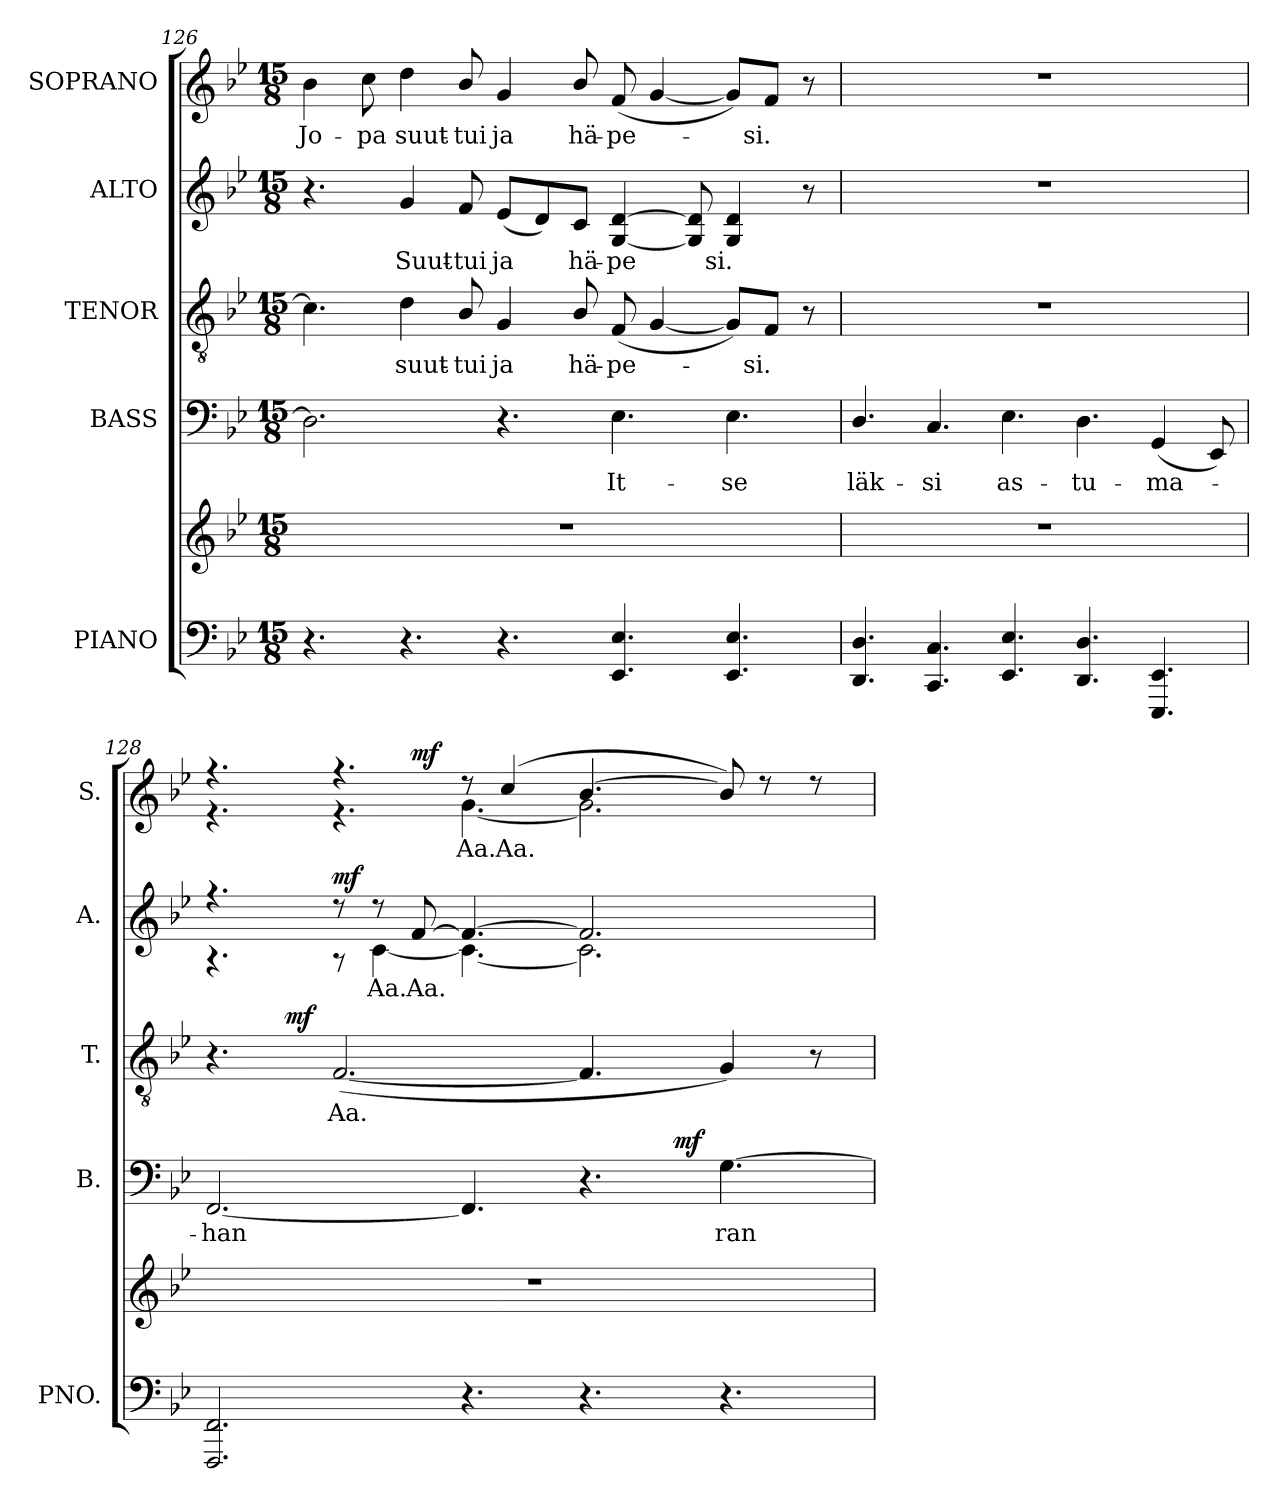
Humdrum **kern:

**kern	**kern	**kern	**text	**dynam	**kern	**text	**dynam	**kern	**text	**dynam	**kern	**text	**dynam
*part5	*part5	*part4	*part4	*part4	*part3	*part3	*part3	*part2	*part2	*part2	*part1	*part1	*part1
*staff6	*staff5	*staff4	*staff4	*staff4	*staff3	*staff3	*staff3	*staff2	*staff2	*staff2	*staff1	*staff1	*staff1
*I"PIANO	*	*I"BASS	*	*	*I"TENOR	*	*	*I"ALTO	*	*	*I"SOPRANO	*	*
*I'PNO.	*	*I'B.	*	*	*I'T.	*	*	*I'A.	*	*	*I'S.	*	*
*clefF4	*clefG2	*clefF4	*	*	*clefGv2	*	*	*clefG2	*	*	*clefG2	*	*
*	*	*	*	*	*ITrd7c12	*	*	*	*	*	*	*	*
*k[b-e-]	*k[b-e-]	*k[b-e-]	*	*	*k[b-e-]	*	*	*k[b-e-]	*	*	*k[b-e-]	*	*
*g:	*g:	*g:	*	*	*g:	*	*	*g:	*	*	*g:	*	*
*M15/8	*M15/8	*M15/8	*	*	*M15/8	*	*	*M15/8	*	*	*M15/8	*	*
=126	=126	=126	=126	=126	=126	=126	=126	=126	=126	=126	=126	=126	=126
!	!LO:N:vis=1	!	!	!	!	!	!	!	!	!	!	!	!
!	!	!	!	!	!	!	!	!	!	!	!	!LO:LY:b:color=#000000	!
4.r	1...r	2.Di\]	.	.	4.Ci\]	.	.	4.r	.	.	4b-i\	Jo-	.
!	!	!	!	!	!	!	!	!	!	!	!	!LO:LY:b:color=#000000	!
.	.	.	.	.	.	.	.	.	.	.	8cci\	-pa	.
!	!	!	!	!	!	!LO:LY:b:color=#000000	!	!	!	!	!	!	!
!	!	!	!	!	!	!	!	!	!LO:LY:b:color=#000000	!	!	!	!
!	!	!	!	!	!	!	!	!	!	!	!	!LO:LY:b:color=#000000	!
4.r	.	.	.	.	4Di\	suut-	.	4gi/	Suut-	.	4ddi\	suut-	.
!	!	!	!	!	!	!LO:LY:b:color=#000000	!	!	!	!	!	!	!
!	!	!	!	!	!	!	!	!	!LO:LY:b:color=#000000	!	!	!	!
!	!	!	!	!	!	!	!	!	!	!	!	!LO:LY:b:color=#000000	!
.	.	.	.	.	8BB-i/	-tui	.	8fi/	-tui	.	8b-i/	-tui	.
!	!	!	!	!	!	!LO:LY:b:color=#000000	!	!	!	!	!	!	!
!	!	!	!	!	!	!	!	!	!LO:LY:b:color=#000000	!	!	!	!
!	!	!	!	!	!	!	!	!	!	!	!	!LO:LY:b:color=#000000	!
4.r	.	4.r	.	.	4GGi/	ja	.	(8e-i/L	ja	.	4gi/	ja	.
.	.	.	.	.	.	.	.	8di/)	.	.	.	.	.
!	!	!	!	!	!	!LO:LY:b:color=#000000	!	!	!	!	!	!	!
!	!	!	!	!	!	!	!	!	!LO:LY:b:color=#000000	!	!	!	!
!	!	!	!	!	!	!	!	!	!	!	!	!LO:LY:b:color=#000000	!
.	.	.	.	.	8BB-i/	hä-	.	8ci/J	hä-	.	8b-i/	hä-	.
!	!	!	!LO:LY:b:color=#000000	!	!	!	!	!	!	!	!	!	!
!	!	!	!	!	!	!LO:LY:b:color=#000000	!	!	!	!	!	!	!
!	!	!	!	!	!	!	!	!	!LO:LY:b:color=#000000	!	!	!	!
!	!	!	!	!	!	!	!	!	!	!	!	!LO:LY:b:color=#000000	!
4.EE-i/ 4.E-i	.	4.E-i\	It-	.	(8FFi/	-pe-	.	[4Gi/ [4di	-pe	.	(8fi/	-pe-	.
.	.	.	.	.	[4GGi/	.	.	.	.	.	[4gi/	.	.
.	.	.	.	.	.	.	.	8Gi/] 8di]	.	.	.	.	.
!	!	!	!LO:LY:b:color=#000000	!	!	!	!	!	!	!	!	!	!
!	!	!	!	!	!	!	!	!	!LO:LY:b:color=#000000	!	!	!	!
4.EE-i/ 4.E-i	.	4.E-i\	-se	.	8GGi/L])	.	.	4Gi/ 4di	si.	.	8gi/L])	.	.
!	!	!	!	!	!	!LO:LY:b:color=#000000	!	!	!	!	!	!	!
!	!	!	!	!	!	!	!	!	!	!	!	!LO:LY:b:color=#000000	!
.	.	.	.	.	8FFi/J	-si.	.	.	.	.	8fi/J	-si.	.
.	.	.	.	.	8r	.	.	8r	.	.	8r	.	.
!!LO:LB:g=z
=127	=127	=127	=127	=127	=127	=127	=127	=127	=127	=127	=127	=127	=127
!	!LO:N:vis=1	!	!	!	!	!	!	!	!	!	!	!	!
!	!	!	!LO:LY:b:color=#000000	!	!LO:N:vis=1	!	!	!LO:N:vis=1	!	!	!LO:N:vis=1	!	!
4.DDi/ 4.Di	1...r	4.Di/	läk-	.	1...r	.	.	1...r	.	.	1...r	.	.
!	!	!	!LO:LY:b:color=#000000	!	!	!	!	!	!	!	!	!	!
4.CCi/ 4.Ci	.	4.Ci/	-si	.	.	.	.	.	.	.	.	.	.
!	!	!	!LO:LY:b:color=#000000	!	!	!	!	!	!	!	!	!	!
4.EE-i/ 4.E-i	.	4.E-i\	as-	.	.	.	.	.	.	.	.	.	.
!	!	!	!LO:LY:b:color=#000000	!	!	!	!	!	!	!	!	!	!
4.DDi/ 4.Di	.	4.Di\	-tu-	.	.	.	.	.	.	.	.	.	.
!	!	!	!LO:LY:b:color=#000000	!	!	!	!	!	!	!	!	!	!
4.EEE-i/ 4.EE-i	.	(4GGi/	-ma-	.	.	.	.	.	.	.	.	.	.
.	.	8EE-i/)	.	.	.	.	.	.	.	.	.	.	.
=128	=128	=128	=128	=128	=128	=128	=128	=128	=128	=128	=128	=128	=128
!	!LO:N:vis=1	!	!	!	!	!	!	!	!	!	!	!	!
!	!	!	!LO:LY:b:color=#000000	!	!	!	!	!	!	!	!	!	!
*	*	*^	*	*	*^	*	*	*^	*	*	*^	*	*
*	*	*	*	*	*	*	*	*	*	*	*	*	*	*	*^	*	*
2.FFFi/ 2.FFi	1...r	[2.FFi/	1ryy	-han	.	4.r	8ryy	.	.	4.r	4.r	.	.	4.r	4.r	2ryy	.	.
.	.	.	.	.	.	.	16ryy	.	.	.	.	.	.	.	.	.	.	.
.	.	.	.	.	.	.	64.ryy	.	.	.	.	.	.	.	.	.	.	.
.	.	.	.	.	.	.	1ryy	.	mf	.	.	.	.	.	.	.	.	.
!	!	!	!	!	!	!	!	!LO:LY:b:color=#000000	!	!	!	!	!	!	!	!	!	!
.	.	.	.	.	.	([2.FFi/	.	Aa.	.	8r	8r	.	mf	4.r	4.r	.	.	.
!	!	!	!	!	!	!	!	!	!	!	!	!LO:LY:b:color=#000000	!	!	!	!	!	!
.	.	.	.	.	.	.	.	.	.	8r	[4ci\	Aa.	.	.	.	8ryy	.	.
!	!	!	!	!	!	!	!	!	!	!	!	!LO:LY:a:color=#000000	!	!	!	!	!	!
.	.	.	.	.	.	.	.	.	.	[8fi/	.	Aa.	.	.	.	1ryy	.	mf
!	!	!	!	!	!	!	!	!	!	!	!	!	!	!	!	!	!LO:LY:b:color=#000000	!
4.r	.	4.FFi/]	.	.	.	.	.	.	.	4.fi/_	4.ci\_	.	.	8r	[4.gi\	.	Aa.	.
!	!	!	!	!	!	!	!	!	!	!	!	!	!	!	!	!	!LO:LY:a:color=#000000	!
.	.	.	.	.	.	.	.	.	.	.	.	.	.	(4cci/	.	.	Aa.	.
.	.	.	4ryy	.	.	.	.	.	.	.	.	.	.	.	.	.	.	.
4.r	.	4.r	.	.	.	4.FFi/]	.	.	.	2.fi/]	2.ci\]	.	.	[4.b-i/	2.gi\]	.	.	.
.	.	.	.	.	.	.	2ryy	.	.	.	.	.	.	.	.	.	.	.
.	.	.	16ryy	.	.	.	.	.	.	.	.	.	.	.	.	.	.	.
.	.	.	32ryy	.	.	.	.	.	.	.	.	.	.	.	.	.	.	.
.	.	.	1024ryy	.	.	.	.	.	.	.	.	.	.	.	.	.	.	.
.	.	.	2ryy	.	mf	.	.	.	.	.	.	.	.	.	.	.	.	.
!	!	!	!	!LO:LY:b:color=#000000	!	!	!	!	!	!	!	!	!	!	!	!	!	!
4.r	.	[4.Gi\	.	ran-	.	4GGi/)	.	.	.	.	.	.	.	8b-i/])	.	.	.	.
.	.	.	.	.	.	.	.	.	.	.	.	.	.	8r	.	4ryy	.	.
.	.	.	.	.	.	.	8ryy	.	.	.	.	.	.	.	.	.	.	.
.	.	.	.	.	.	8r	.	.	.	.	.	.	.	8r	.	.	.	.
.	.	.	.	.	.	.	32ryy	.	.	.	.	.	.	.	.	.	.	.
.	.	.	64ryy	.	.	.	.	.	.	.	.	.	.	.	.	.	.	.
.	.	.	128...ryy	.	.	.	.	.	.	.	.	.	.	.	.	.	.	.
.	.	.	.	.	.	.	128ryy	.	.	.	.	.	.	.	.	.	.	.
*	*	*v	*v	*	*	*	*	*	*	*v	*v	*	*	*v	*v	*v	*	*
*	*	*	*	*	*v	*v	*	*	*	*	*	*	*	*
=	=	=	=	=	=	=	=	=	=	=	=	=	=
*-	*-	*-	*-	*-	*-	*-	*-	*-	*-	*-	*-	*-	*-
